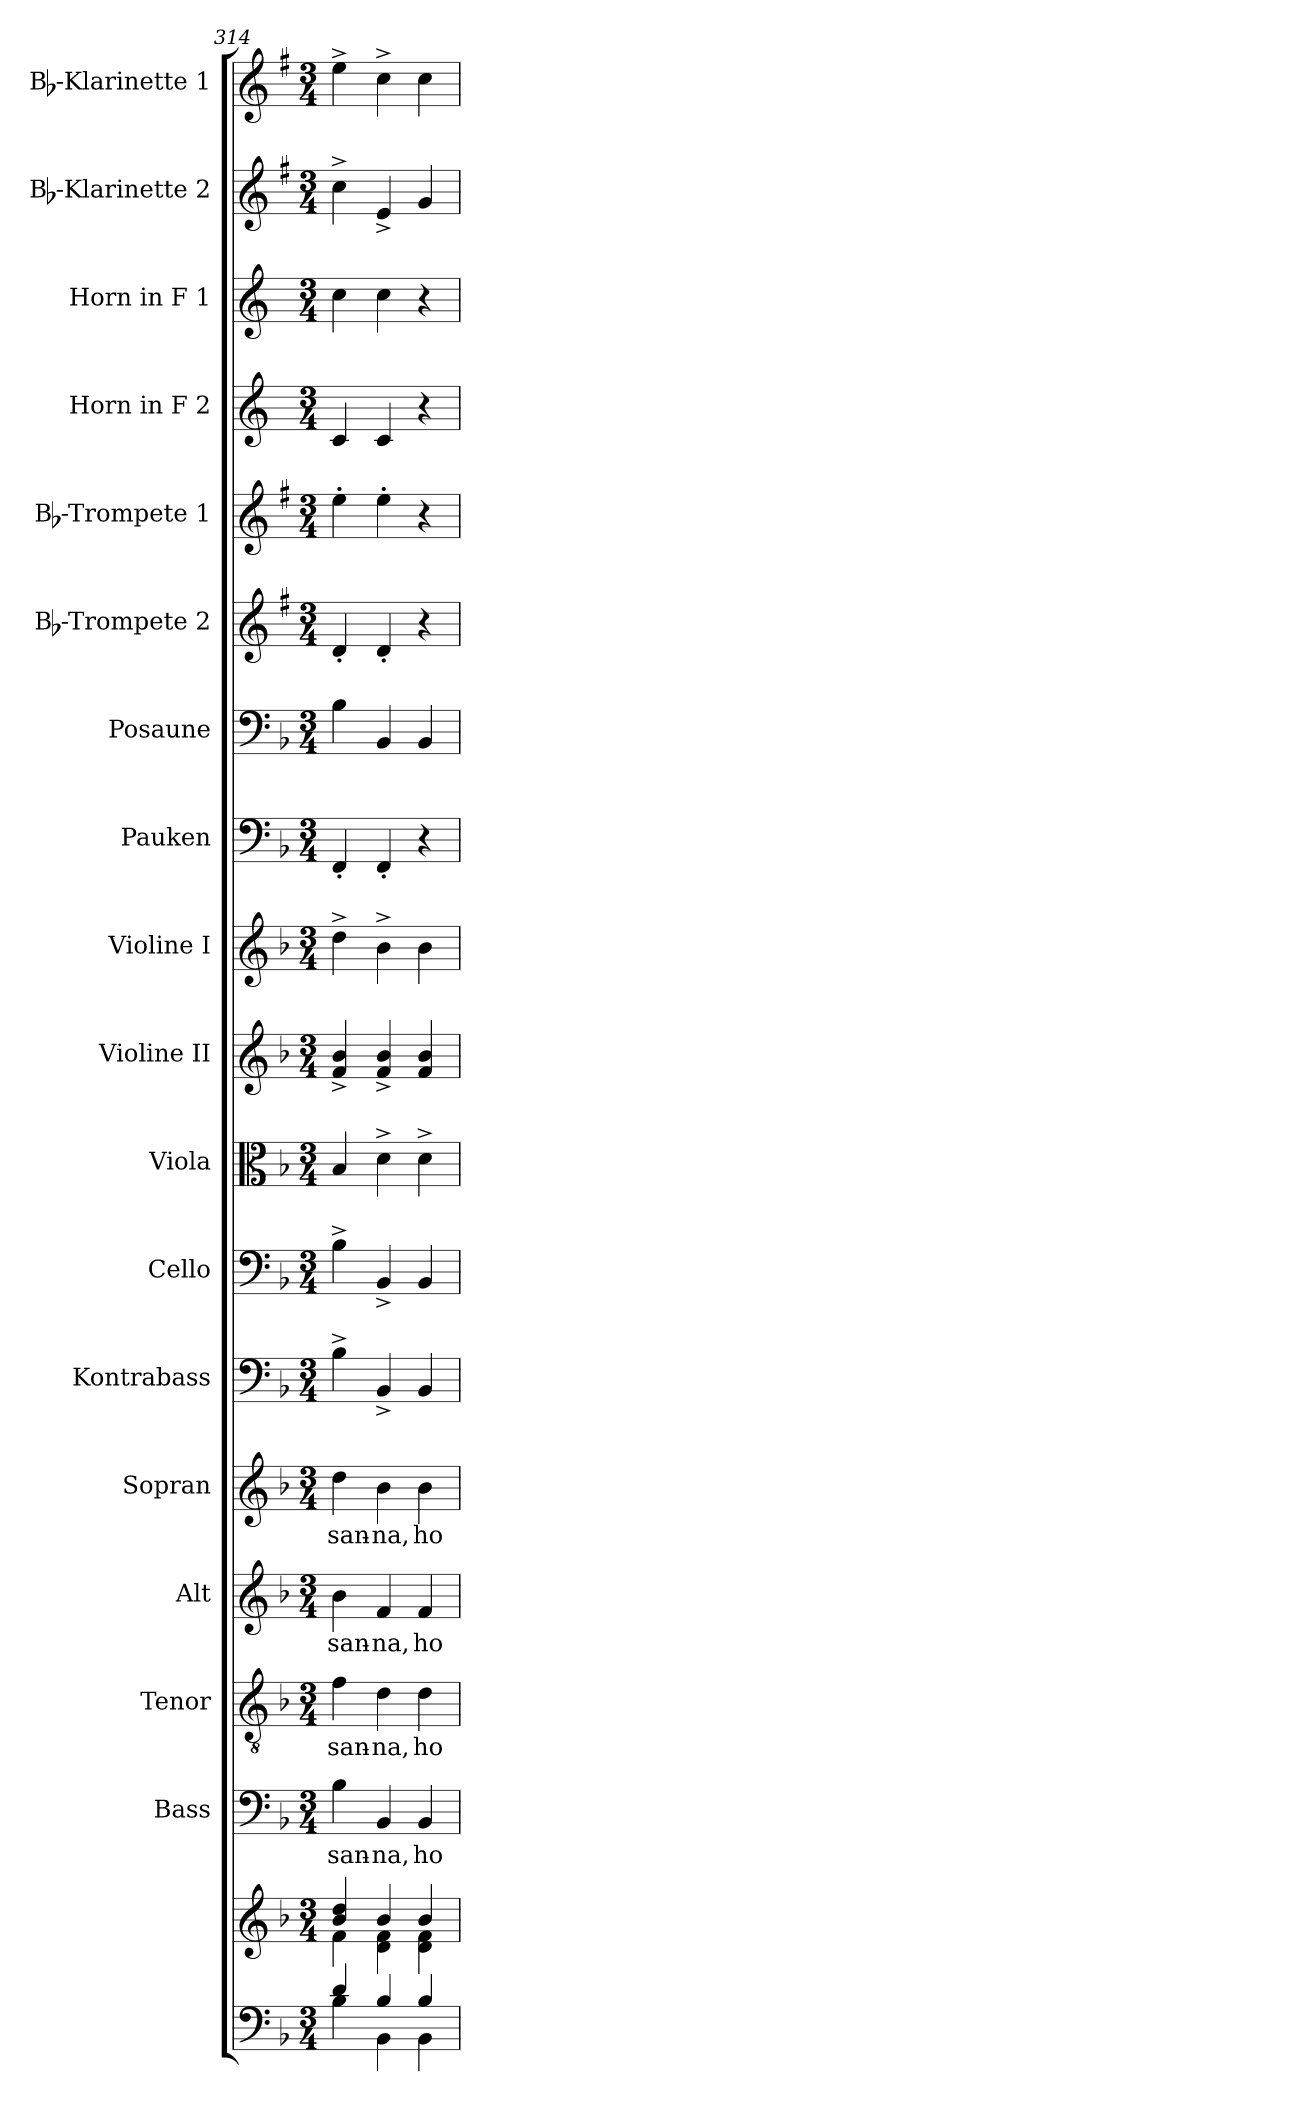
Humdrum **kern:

**kern	**kern	**kern	**text	**kern	**text	**kern	**text	**kern	**text	**kern	**kern	**kern	**kern	**kern	**kern	**kern	**kern	**kern	**kern	**kern	**kern	**kern
*part18	*part18	*part17	*part17	*part16	*part16	*part15	*part15	*part14	*part14	*part13	*part12	*part11	*part10	*part9	*part8	*part7	*part6	*part5	*part4	*part3	*part2	*part1
*staff19	*staff18	*staff17	*staff17	*staff16	*staff16	*staff15	*staff15	*staff14	*staff14	*staff13	*staff12	*staff11	*staff10	*staff9	*staff8	*staff7	*staff6	*staff5	*staff4	*staff3	*staff2	*staff1
*	*	*I"Bass	*	*I"Tenor	*	*I"Alt	*	*I"Sopran	*	*I"Kontrabass	*I"Cello	*I"Viola	*I"Violine II	*I"Violine I	*I"Pauken	*I"Posaune	*I"Bb-Trompete 2	*I"Bb-Trompete 1	*I"Horn in F 2	*I"Horn in F 1	*I"Bb-Klarinette 2	*I"Bb-Klarinette 1
*	*	*I'B.	*	*I'T.	*	*I'A.	*	*I'S.	*	*I'Kb.	*	*I'Vla.	*I'Vl. II	*I'Vl. I	*I'Pk.	*I'Pos.	*I'Bb Trp. 2	*I'Bb Trp. 1	*	*	*I'Bb Kl. 2	*I'Bb Kl. 1
!!LO:PB:g=z
*clefF4	*clefG2	*clefF4	*	*clefGv2	*	*clefG2	*	*clefG2	*	*clefF4	*clefF4	*clefC3	*clefG2	*clefG2	*clefF4	*clefF4	*clefG2	*clefG2	*clefG2	*clefG2	*clefG2	*clefG2
*	*	*	*	*	*	*	*	*	*	*ITrd7c12	*	*	*	*	*	*	*ITrd1c2	*ITrd1c2	*ITrd4c7	*ITrd4c7	*ITrd1c2	*ITrd1c2
*k[b-]	*k[b-]	*k[b-]	*	*k[b-]	*	*k[b-]	*	*k[b-]	*	*k[b-]	*k[b-]	*k[b-]	*k[b-]	*k[b-]	*k[b-]	*k[b-]	*k[b-]	*k[b-]	*k[b-]	*k[b-]	*k[b-]	*k[b-]
*F:	*F:	*F:	*	*F:	*	*F:	*	*F:	*	*F:	*F:	*F:	*F:	*F:	*F:	*F:	*F:	*F:	*F:	*F:	*F:	*F:
*M3/4	*M3/4	*M3/4	*	*M3/4	*	*M3/4	*	*M3/4	*	*M3/4	*M3/4	*M3/4	*M3/4	*M3/4	*M3/4	*M3/4	*M3/4	*M3/4	*M3/4	*M3/4	*M3/4	*M3/4
=314	=314	=314	=314	=314	=314	=314	=314	=314	=314	=314	=314	=314	=314	=314	=314	=314	=314	=314	=314	=314	=314	=314
*^	*^	*	*	*	*	*	*	*	*	*	*	*	*	*	*	*	*	*	*	*	*	*
!	!	!	!	!	!LO:LY:b	!	!LO:LY:b	!	!LO:LY:b	!	!LO:LY:b	!	!	!	!	!	!	!	!	!	!	!	!	!
4d/	4B-\	4b-/ 4dd/	4f\	4B-\	-san-	4f\	-san-	4b-\	-san-	4dd\	-san-	4BB-^>\	4B-^>\	4B-/	4f/^< 4b-/^<	4dd^>\	4FF'</	4B-\	4c'</	4dd'>\	4F/	4f\	4b-^>\	4dd^>\
!	!	!	!	!	!LO:LY:b	!	!LO:LY:b	!	!LO:LY:b	!	!LO:LY:b	!	!	!	!	!	!	!	!	!	!	!	!	!
4B-/	4BB-\	4b-/	4d\ 4f\	4BB-/	-na,	4d\	-na,	4f/	-na,	4b-\	-na,	4BBB-^</	4BB-^</	4d^>\	4f/^< 4b-/^<	4b-^>\	4FF'</	4BB-/	4c'</	4dd'>\	4F/	4f\	4d^</	4b-^>\
!	!	!	!	!	!LO:LY:b	!	!LO:LY:b	!	!LO:LY:b	!	!LO:LY:b	!	!	!	!	!	!	!	!	!	!	!	!	!
4B-/	4BB-\	4b-/	4d\ 4f\	4BB-/	ho-	4d\	ho-	4f/	ho-	4b-\	ho-	4BBB-/	4BB-/	4d^>\	4f/ 4b-/	4b-\	4r	4BB-/	4r	4r	4r	4r	4f/	4b-\
*v	*v	*	*	*	*	*	*	*	*	*	*	*	*	*	*	*	*	*	*	*	*	*	*	*
*	*v	*v	*	*	*	*	*	*	*	*	*	*	*	*	*	*	*	*	*	*	*	*	*
=	=	=	=	=	=	=	=	=	=	=	=	=	=	=	=	=	=	=	=	=	=	=
*-	*-	*-	*-	*-	*-	*-	*-	*-	*-	*-	*-	*-	*-	*-	*-	*-	*-	*-	*-	*-	*-	*-
